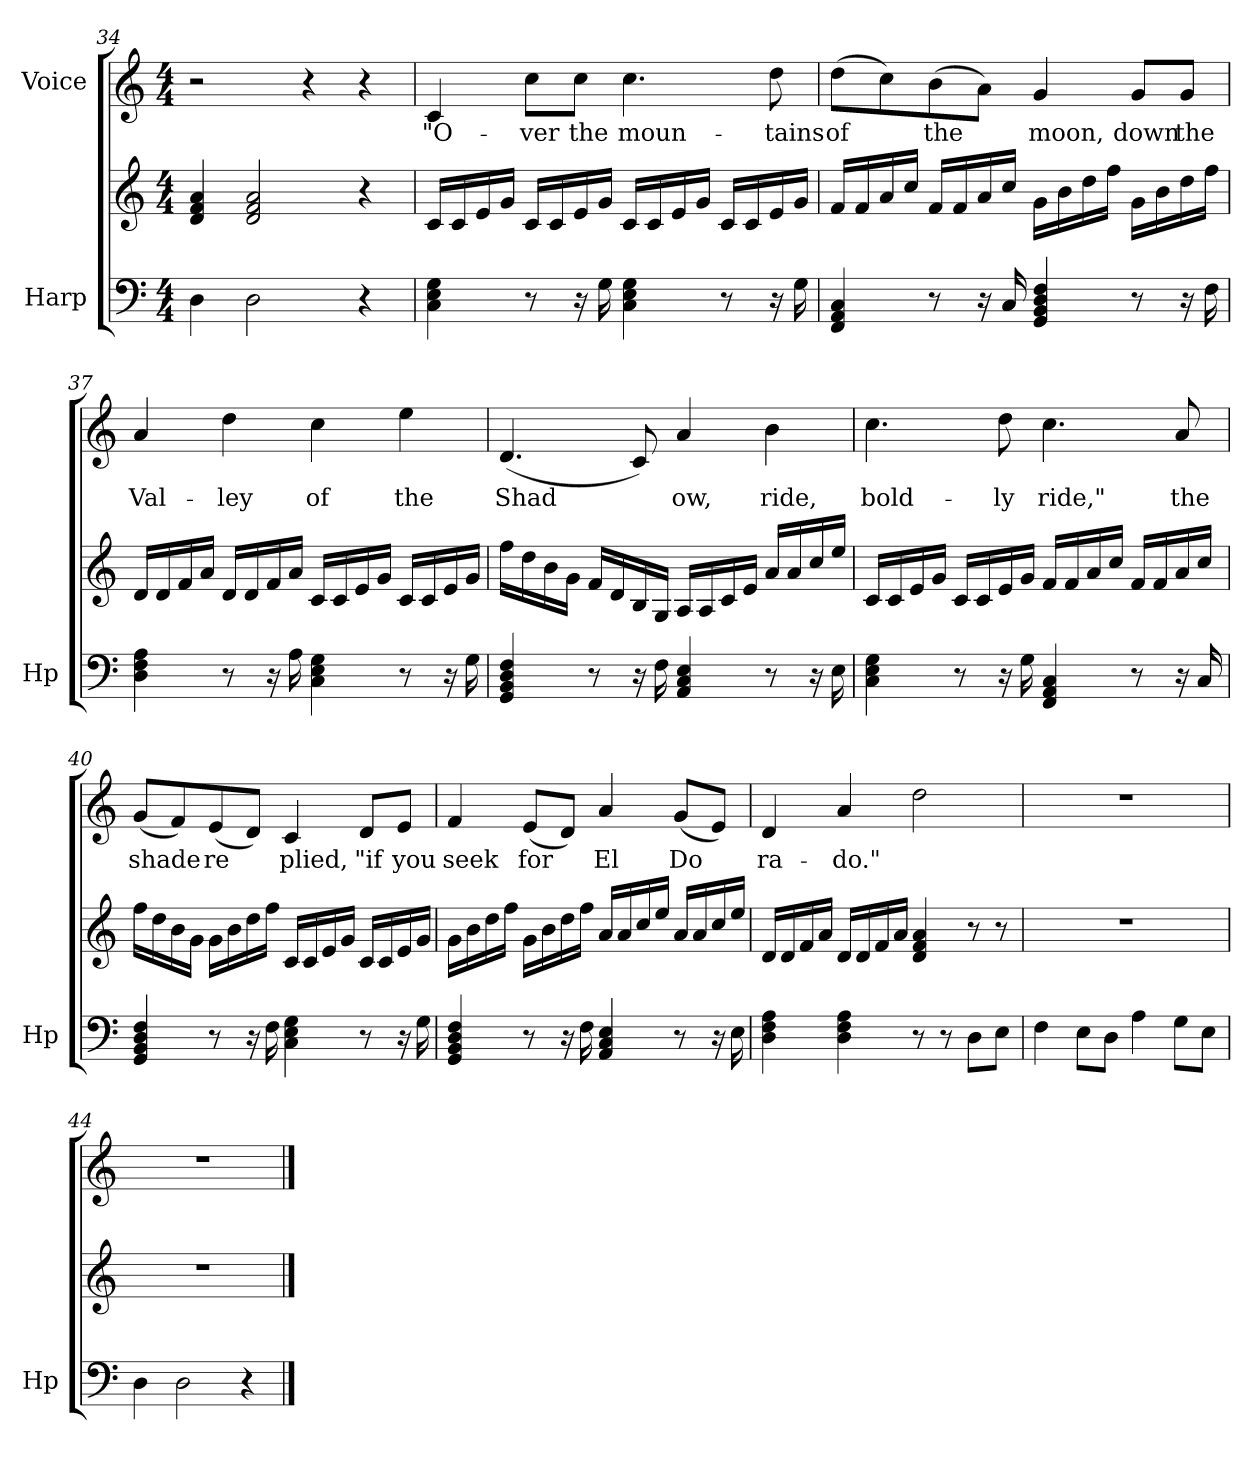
**kern	**kern	**kern	**text
*part2	*part2	*part1	*part1
*staff3	*staff2	*staff1	*staff1
*I"Harp	*	*I"Voice	*
*I'Hp	*	*	*
*clefF4	*clefG2	*clefG2	*
*k[]	*k[]	*k[]	*
*C:	*C:	*C:	*
*M4/4	*M4/4	*M4/4	*
=34	=34	=34	=34
4D\	4d/ 4f/ 4a/	2r	.
2D\	2d/ 2f/ 2a/	.	.
.	.	4r	.
4r	4r	4r	.
!!LO:LB:g=z
=35	=35	=35	=35
!	!	!	!LO:LY:b
4C\ 4E\ 4G\	16c/LL	4c/	"O-
.	16c/	.	.
.	16e/	.	.
.	16g/JJ	.	.
!	!	!	!LO:LY:b
8r	16c/LL	8cc\L	-ver
.	16c/	.	.
!	!	!	!LO:LY:b
16rC	16e/	8cc\J	the
16G\	16g/JJ	.	.
!	!	!	!LO:LY:b
4C\ 4E\ 4G\	16c/LL	4.cc\	moun-
.	16c/	.	.
.	16e/	.	.
.	16g/JJ	.	.
8r	16c/LL	.	.
.	16c/	.	.
!	!	!	!LO:LY:b
16rC	16e/	8dd\	-tains
16G\	16g/JJ	.	.
=36	=36	=36	=36
!	!	!	!LO:LY:b
4FF/ 4AA/ 4C/	16f/LL	(>8dd\L	of
.	16f/	.	.
.	16a/	8cc\)	.
.	16cc/JJ	.	.
!	!	!	!LO:LY:b
8r	16f/LL	(>8b\	the
.	16f/	.	.
16rC	16a/	8a\J)	.
16C/	16cc/JJ	.	.
!	!	!	!LO:LY:b
4GG/ 4BB/ 4D/ 4F/	16g\LL	4g/	moon,
.	16b\	.	.
.	16dd\	.	.
.	16ff\JJ	.	.
!	!	!	!LO:LY:b
8r	16g\LL	8g/L	down
.	16b\	.	.
!	!	!	!LO:LY:b
16rC	16dd\	8g/J	the
16F\	16ff\JJ	.	.
!!LO:LB:g=z
=37	=37	=37	=37
!	!	!	!LO:LY:b
4D\ 4F\ 4A\	16d/LL	4a/	Val-
.	16d/	.	.
.	16f/	.	.
.	16a/JJ	.	.
!	!	!	!LO:LY:b
8r	16d/LL	4dd\	-ley
.	16d/	.	.
16rC	16f/	.	.
16A\	16a/JJ	.	.
!	!	!	!LO:LY:b
4C\ 4E\ 4G\	16c/LL	4cc\	of
.	16c/	.	.
.	16e/	.	.
.	16g/JJ	.	.
!	!	!	!LO:LY:b
8r	16c/LL	4ee\	the
.	16c/	.	.
16rC	16e/	.	.
16G\	16g/JJ	.	.
=38	=38	=38	=38
!	!	!	!LO:LY:b
4GG/ 4BB/ 4D/ 4F/	16ff\LL	(<4.d/	Shad
.	16dd\	.	.
.	16b\	.	.
.	16g\JJ	.	.
8r	16f/LL	.	.
.	16d/	.	.
16rC	16B/	8c/)	.
16F\	16G/JJ	.	.
!	!	!	!LO:LY:b
4AA/ 4C/ 4E/	16A/LL	4a/	ow,
.	16A/	.	.
.	16c/	.	.
.	16e/JJ	.	.
!	!	!	!LO:LY:b
8r	16a/LL	4b\	ride,
.	16a/	.	.
16rC	16cc/	.	.
16E\	16ee/JJ	.	.
!!LO:PB:g=z
=39	=39	=39	=39
!	!	!	!LO:LY:b
4C\ 4E\ 4G\	16c/LL	4.cc\	bold-
.	16c/	.	.
.	16e/	.	.
.	16g/JJ	.	.
8r	16c/LL	.	.
.	16c/	.	.
!	!	!	!LO:LY:b
16rC	16e/	8dd\	-ly
16G\	16g/JJ	.	.
!	!	!	!LO:LY:b
4FF/ 4AA/ 4C/	16f/LL	4.cc\	ride,"
.	16f/	.	.
.	16a/	.	.
.	16cc/JJ	.	.
8r	16f/LL	.	.
.	16f/	.	.
!	!	!	!LO:LY:b
16rC	16a/	8a/	the
16C/	16cc/JJ	.	.
=40	=40	=40	=40
!	!	!	!LO:LY:b
4GG/ 4BB/ 4D/ 4F/	16ff\LL	(<8g/L	shade
.	16dd\	.	.
.	16b\	8f/)	.
.	16g\JJ	.	.
!	!	!	!LO:LY:b
8r	16g\LL	(<8e/	re
.	16b\	.	.
16rC	16dd\	8d/J)	.
16F\	16ff\JJ	.	.
!	!	!	!LO:LY:b
4C\ 4E\ 4G\	16c/LL	4c/	plied,
.	16c/	.	.
.	16e/	.	.
.	16g/JJ	.	.
!	!	!	!LO:LY:b
8r	16c/LL	8d/L	"if
.	16c/	.	.
!	!	!	!LO:LY:b
16rC	16e/	8e/J	you
16G\	16g/JJ	.	.
!!LO:LB:g=z
=41	=41	=41	=41
!	!	!	!LO:LY:b
4GG/ 4BB/ 4D/ 4F/	16g\LL	4f/	seek
.	16b\	.	.
.	16dd\	.	.
.	16ff\JJ	.	.
!	!	!	!LO:LY:b
8r	16g\LL	(<8e/L	for
.	16b\	.	.
16rC	16dd\	8d/J)	.
16F\	16ff\JJ	.	.
!	!	!	!LO:LY:b
4AA/ 4C/ 4E/	16a/LL	4a/	El
.	16a/	.	.
.	16cc/	.	.
.	16ee/JJ	.	.
!	!	!	!LO:LY:b
8r	16a/LL	(<8g/L	Do
.	16a/	.	.
16rC	16cc/	8e/J)	.
16E\	16ee/JJ	.	.
=42	=42	=42	=42
!	!	!	!LO:LY:b
4D\ 4F\ 4A\	16d/LL	4d/	ra-
.	16d/	.	.
.	16f/	.	.
.	16a/JJ	.	.
!	!	!	!LO:LY:b
4D\ 4F\ 4A\	16d/LL	4a/	-do."
.	16d/	.	.
.	16f/	.	.
.	16a/JJ	.	.
8r	4d/ 4f/ 4a/	2dd\	.
8r	.	.	.
8D\L	8r	.	.
8E\J	8r	.	.
=43	=43	=43	=43
4F\	1r	1r	.
8E\L	.	.	.
8D\J	.	.	.
4A\	.	.	.
8G\L	.	.	.
8E\J	.	.	.
=44	=44	=44	=44
4D\	1r	1r	.
2D\	.	.	.
4r	.	.	.
==	==	==	==
*-	*-	*-	*-
